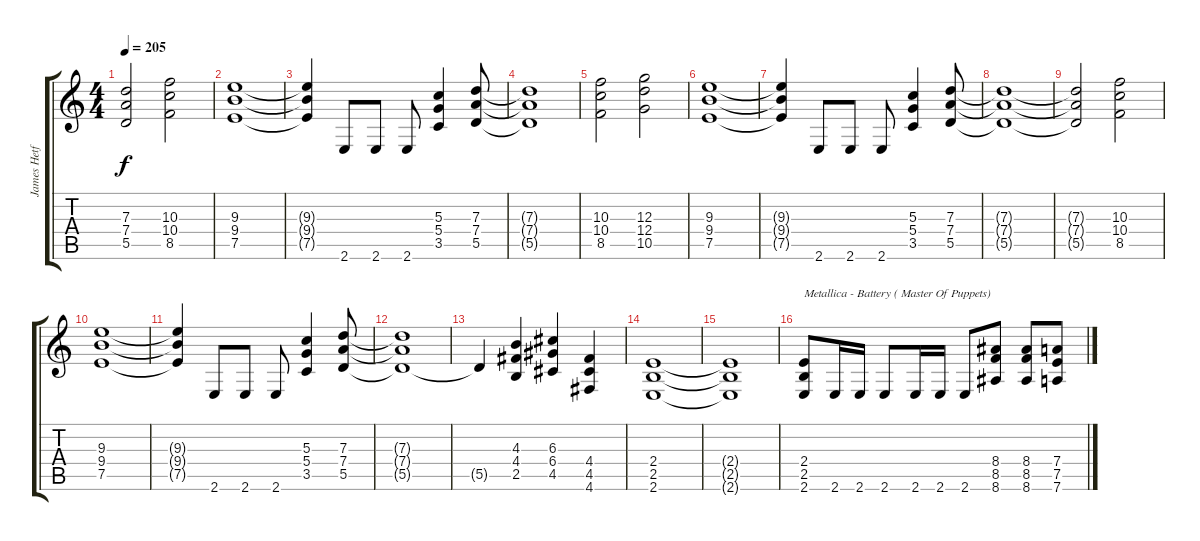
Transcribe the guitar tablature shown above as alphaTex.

\track ("James Hetfield" "James Hetf") {instrument distortionguitar}
\staff {score tabs}
\tuning (E4 B3 G3 D3 A2 D2) {hide}
\ts (4 4)
\tempo 205
\clef g2
\ks c
(7.3{t} 7.4{t} 5.5{t}).2{dy f} (10.3 10.4 8.5).2 |
(9.3 9.4 7.5).1 |
(9.3{t} 9.4{t} 7.5{t}).4 2.6.8 2.6.8 2.6.8 (5.3 5.4 3.5).4 (7.3 7.4 5.5).8 |
(7.3{t} 7.4{t} 5.5{t}).1 |
(10.3 10.4 8.5).2 (12.3 12.4 10.5).2 |
(9.3 9.4 7.5).1 |
(9.3{t} 9.4{t} 7.5{t}).4 2.6.8 2.6.8 2.6.8 (5.3 5.4 3.5).4 (7.3 7.4 5.5).8 |
(7.3{t} 7.4{t} 5.5{t}).1 |
(7.3{t} 7.4{t} 5.5{t}).2 (10.3 10.4 8.5).2 |
(9.3 9.4 7.5).1 |
(9.3{t} 9.4{t} 7.5{t}).4 2.6.8 2.6.8 2.6.8 (5.3 5.4 3.5).4 (7.3 7.4 5.5).8 |
(7.3{t} 7.4{t} 5.5{t}).1 |
5.5{t}.4 (4.3 4.4 2.5).4 (6.3 6.4 4.5).4 (4.4 4.5 4.6).4 |
(2.4 2.5 2.6).1 |
(2.4{t} 2.5{t} 2.6{t}).1 |
(2.4 2.5 2.6).8{txt "Metallica - Battery ( Master Of Puppets)"} 2.6.16 2.6.16 2.6.8 2.6.16 2.6.16 2.6.8 (8.4 8.5 8.6).8 (8.4 8.5 8.6).8 (7.4 7.5 7.6).8
